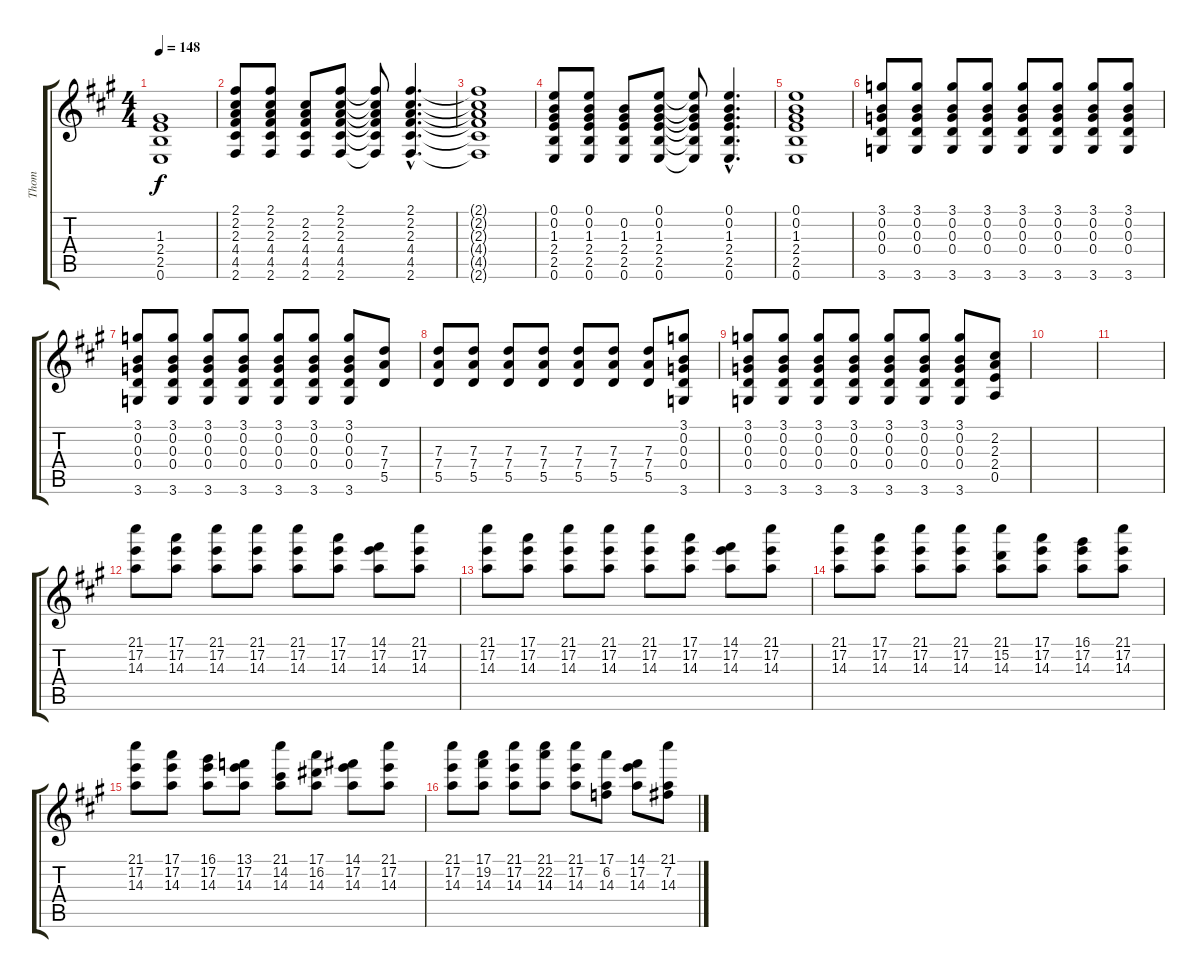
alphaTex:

\track ("Thom" "Thom") {instrument electricguitarjazz}
\staff {score tabs}
\tuning (E4 B3 G3 D3 A2 E2) {hide}
\ts (4 4)
\tempo 148
\clef g2
\ks a
(1.3{t} 2.4{t} 2.5{t} 0.6{t}).1{dy f} |
(2.1 2.2 2.3 4.4 4.5 2.6).8 (2.1 2.2 2.3 4.4 4.5 2.6).8 (2.2 2.3 4.4 4.5 2.6).8 (2.1 2.2 2.3 4.4 4.5 2.6).8 (2.1{t} 2.2{t} 2.3{t} 4.4{t} 4.5{t} 2.6{t}).8 (2.1{hac} 2.2{hac} 2.3{hac} 4.4{hac} 4.5{hac} 2.6{hac}).4{d} |
(2.1{t} 2.2{t} 2.3{t} 4.4{t} 4.5{t} 2.6{t}).1 |
(0.1 0.2 1.3 2.4 2.5 0.6).8 (0.1 0.2 1.3 2.4 2.5 0.6).8 (0.2 1.3 2.4 2.5 0.6).8 (0.1 0.2 1.3 2.4 2.5 0.6).8 (0.1{t} 0.2{t} 1.3{t} 2.4{t} 2.5{t} 0.6{t}).8 (0.1{hac} 0.2{hac} 1.3{hac} 2.4{hac} 2.5{hac} 0.6{hac}).4{d} |
(0.1 0.2 1.3 2.4 2.5 0.6).1 |
(3.1 0.2 0.3 0.4 3.6).8 (3.1 0.2 0.3 0.4 3.6).8 (3.1 0.2 0.3 0.4 3.6).8 (3.1 0.2 0.3 0.4 3.6).8 (3.1 0.2 0.3 0.4 3.6).8 (3.1 0.2 0.3 0.4 3.6).8 (3.1 0.2 0.3 0.4 3.6).8 (3.1 0.2 0.3 0.4 3.6).8 |
(3.1 0.2 0.3 0.4 3.6).8 (3.1 0.2 0.3 0.4 3.6).8 (3.1 0.2 0.3 0.4 3.6).8 (3.1 0.2 0.3 0.4 3.6).8 (3.1 0.2 0.3 0.4 3.6).8 (3.1 0.2 0.3 0.4 3.6).8 (3.1 0.2 0.3 0.4 3.6).8 (7.3 7.4 5.5).8 |
(7.3 7.4 5.5).8 (7.3 7.4 5.5).8 (7.3 7.4 5.5).8 (7.3 7.4 5.5).8 (7.3 7.4 5.5).8 (7.3 7.4 5.5).8 (7.3 7.4 5.5).8 (3.1 0.2 0.3 0.4 3.6).8 |
(3.1 0.2 0.3 0.4 3.6).8 (3.1 0.2 0.3 0.4 3.6).8 (3.1 0.2 0.3 0.4 3.6).8 (3.1 0.2 0.3 0.4 3.6).8 (3.1 0.2 0.3 0.4 3.6).8 (3.1 0.2 0.3 0.4 3.6).8 (3.1 0.2 0.3 0.4 3.6).8 (2.2 2.3 2.4 0.5).8 |
|
|
(21.1 17.2 14.3).8{volume 8 instrument acousticgrandpiano} (17.1 17.2 14.3).8 (21.1 17.2 14.3).8 (21.1 17.2 14.3).8 (21.1 17.2 14.3).8 (17.1 17.2 14.3).8 (14.1 17.2 14.3).8 (21.1 17.2 14.3).8 |
(21.1 17.2 14.3).8{instrument acousticgrandpiano} (17.1 17.2 14.3).8 (21.1 17.2 14.3).8 (21.1 17.2 14.3).8 (21.1 17.2 14.3).8 (17.1 17.2 14.3).8 (14.1 17.2 14.3).8 (21.1 17.2 14.3).8 |
(21.1 17.2 14.3).8{instrument acousticgrandpiano} (17.1 17.2 14.3).8 (21.1 17.2 14.3).8 (21.1 17.2 14.3).8 (21.1 15.2 14.3).8 (17.1 17.2 14.3).8 (16.1 17.2 14.3).8 (21.1 17.2 14.3).8 |
(21.1 17.2 14.3).8{instrument acousticgrandpiano} (17.1 17.2 14.3).8 (16.1 17.2 14.3).8 (13.1 17.2 14.3).8 (21.1 14.2 14.3).8 (17.1 16.2 14.3).8 (14.1 17.2 14.3).8 (21.1 17.2 14.3).8 |
(21.1 17.2 14.3).8{instrument acousticgrandpiano} (17.1 19.2 14.3).8 (21.1 17.2 14.3).8 (21.1 22.2 14.3).8 (21.1 17.2 14.3).8 (17.1 6.2 14.3).8 (14.1 17.2 14.3).8 (21.1 7.2 14.3).8
